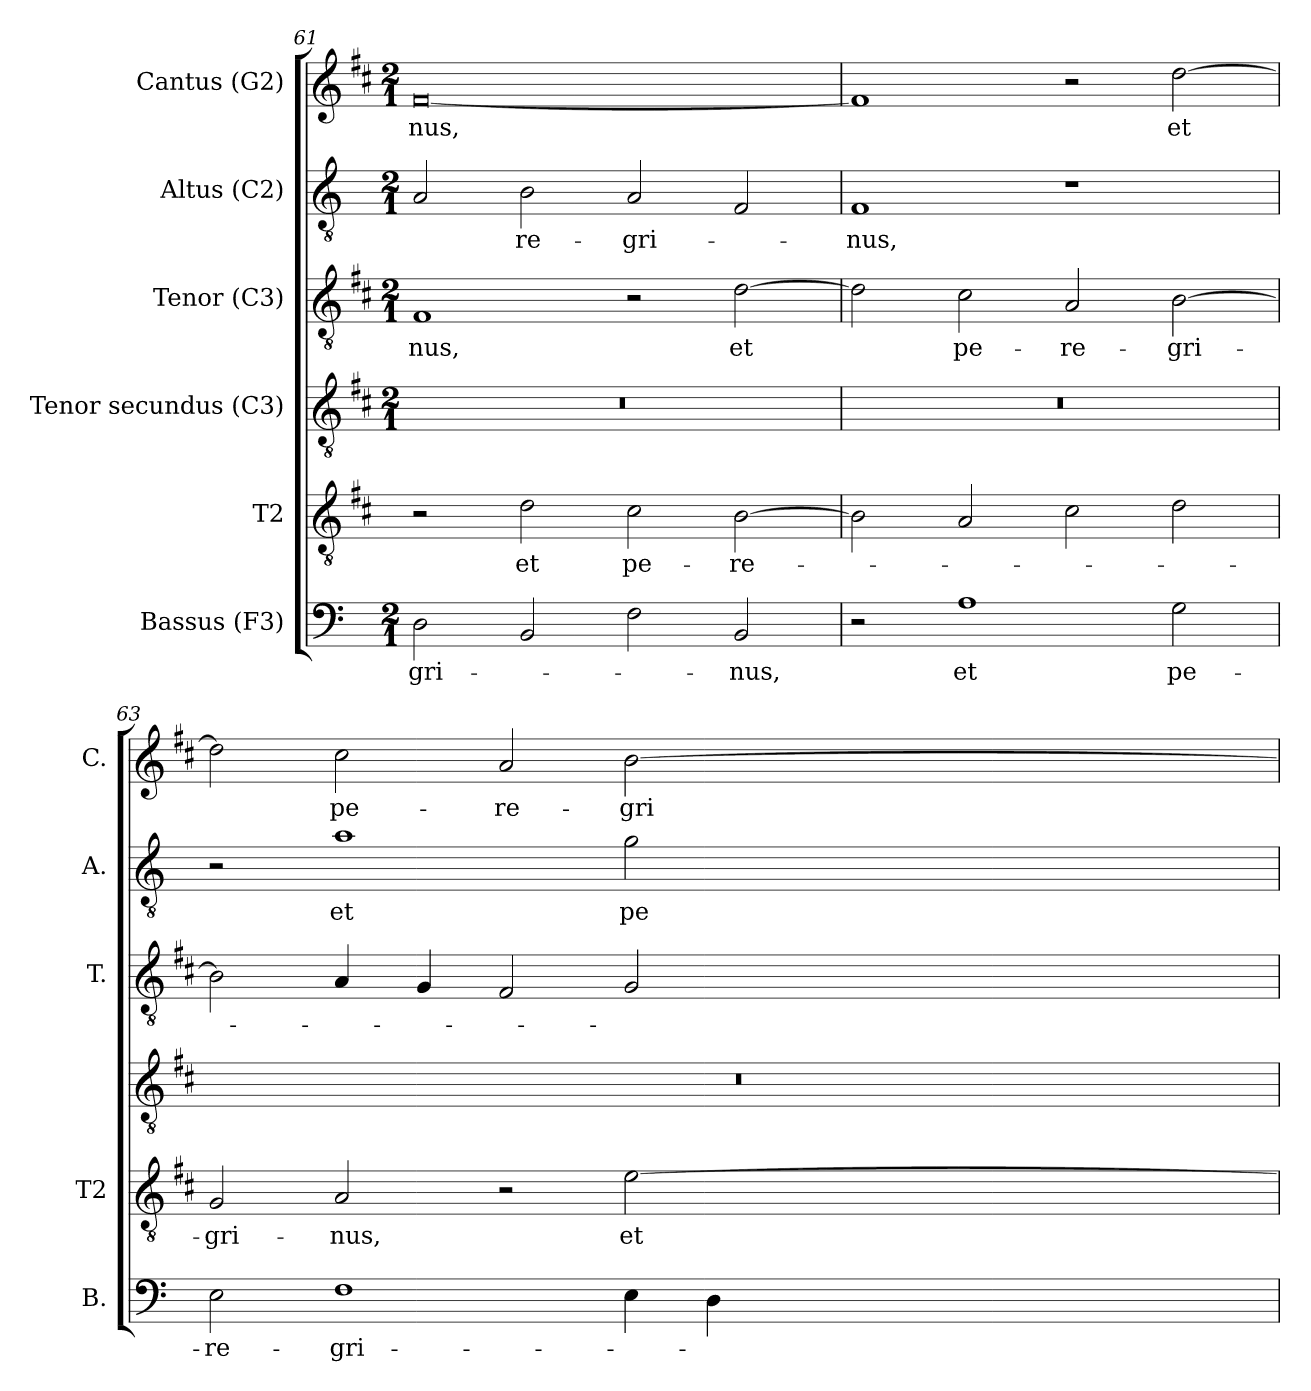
**kern	**text	**kern	**text	**kern	**kern	**text	**kern	**text	**kern	**text
*part6	*part6	*part5	*part5	*part4	*part3	*part3	*part2	*part2	*part1	*part1
*staff6	*staff6	*staff5	*staff5	*staff4	*staff3	*staff3	*staff2	*staff2	*staff1	*staff1
*I"Bassus (F3)	*	*I"T2	*	*I"Tenor secundus (C3)	*I"Tenor (C3)	*	*I"Altus (C2)	*	*I"Cantus (G2)	*
*I'B.	*	*I'T2	*	*	*I'T.	*	*I'A.	*	*I'C.	*
*clefF4	*	*clefGv2	*	*clefGv2	*clefGv2	*	*clefGv2	*	*clefG2	*
*k[]	*	*k[f#c#]	*	*k[f#c#]	*k[f#c#]	*	*k[]	*	*k[f#c#]	*
*C:	*	*D:	*	*D:	*D:	*	*C:	*	*D:	*
*M2/1	*	*	*	*M2/1	*M2/1	*	*M2/1	*	*M2/1	*
=61	=61	=61	=61	=61	=61	=61	=61	=61	=61	=61
!	!LO:LY:b:cj	!	!	!	!	!LO:LY:b:cj	!	!	!	!LO:LY:b:cj
2D\	-gri-	2r	.	0r	1F#	-nus,	2A/	.	[<0f#	-nus,
!	!	!	!LO:LY:b:cj	!	!	!	!	!LO:LY:b:cj	!	!
2BB/	.	2d\	et	.	.	.	2B\	-re-	.	.
!	!	!	!LO:LY:b:cj	!	!	!	!	!LO:LY:b:cj	!	!
2F\	.	2c#\	pe-	.	2r	.	2A/	-gri-	.	.
!	!LO:LY:b:cj	!	!LO:LY:b:cj	!	!	!LO:LY:b:cj	!	!	!	!
2BB/	-nus,	[>2B\	-re-	.	[>2d\	et	2F/	.	.	.
=62	=62	=62	=62	=62	=62	=62	=62	=62	=62	=62
!	!	!	!	!	!	!	!	!LO:LY:b:cj	!	!
2r	.	2B\]	.	0r	2d\]	.	1F	-nus,	1f#]	.
!	!LO:LY:b:cj	!	!	!	!	!LO:LY:b:cj	!	!	!	!
1A	et	2A/	.	.	2c#\	pe-	.	.	.	.
!	!	!	!	!	!	!LO:LY:b:cj	!	!	!	!
.	.	2c#\	.	.	2A/	-re-	1r	.	2r	.
!	!LO:LY:b:cj	!	!	!	!	!LO:LY:b:cj	!	!	!	!LO:LY:b:cj
2G\	pe-	2d\	.	.	[>2B\	-gri-	.	.	[>2dd\	et
=63	=63	=63	=63	=63	=63	=63	=63	=63	=63	=63
!	!LO:LY:b:cj	!	!LO:LY:b:cj	!	!	!	!	!	!	!
2E\	-re-	2G/	-gri-	0r	2B\]	.	2r	.	2dd\]	.
!	!LO:LY:b:cj	!	!LO:LY:b:cj	!	!	!	!	!LO:LY:b:cj	!	!LO:LY:b:cj
1F	-gri-	2A/	-nus,	.	4A/	.	1a	et	2cc#\	pe-
.	.	.	.	.	4G/	.	.	.	.	.
!	!	!	!	!	!	!	!	!	!	!LO:LY:b:cj
.	.	2r	.	.	2F#/	.	.	.	2a/	-re-
!	!	!	!LO:LY:b:cj	!	!	!	!	!LO:LY:b:cj	!	!LO:LY:b:cj
4E\	.	[<2e\	et	.	2G/	.	2g\	pe-	[<2b\	-gri-
4D\	.	.	.	.	.	.	.	.	.	.
=	=	=	=	=	=	=	=	=	=	=
*-	*-	*-	*-	*-	*-	*-	*-	*-	*-	*-
